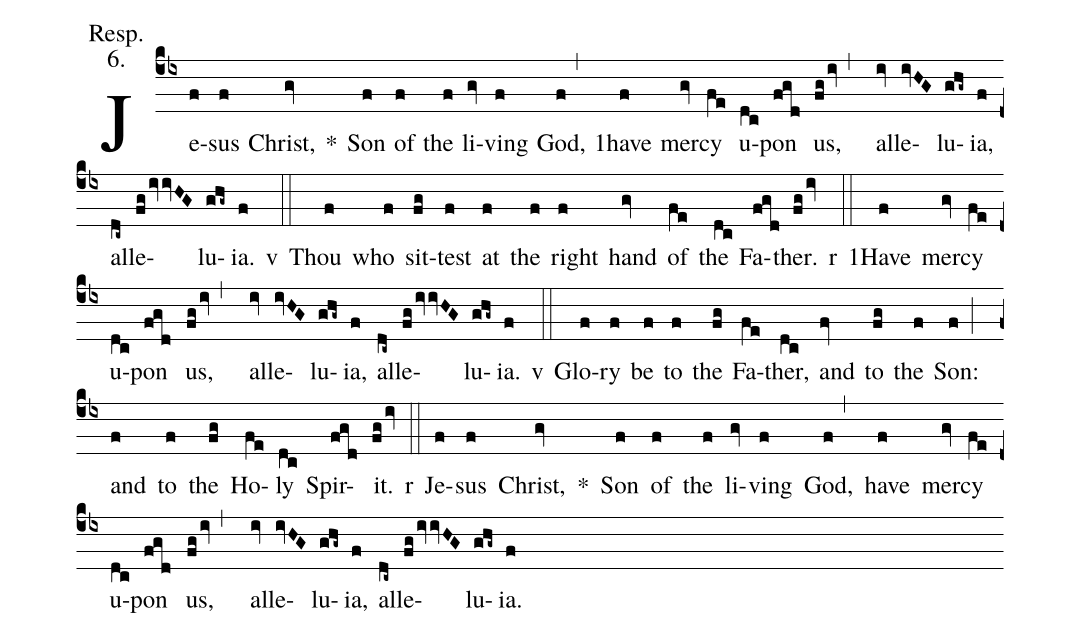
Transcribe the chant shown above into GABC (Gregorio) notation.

annotation: Resp.;
annotation: 6.;
%%
(cb4) Je(f)sus(f) Christ,(gv) <sp>*</sp>() Son(f) of(f) the(f) li(gv)ving(f) God,(f,) <sp>1</sp>have(f) mer(gv)cy(fe) u(dc)pon(fgd) us,(fgiv,) al(iv)le(ivHG)lu(ghg~)ia,(f) al(dc~)le(fgivvHG)lu(ghg~)ia.(f)

<sp>v</sp>(::) Thou(f) who(f) sit(fg)test(f) at(f) the(f) right(f) hand(gv) of(fe) the(dc) Fa(fgd)ther.(fgiv)

<sp>r</sp>(::) <sp>1</sp>Have(f) mer(gv)cy(fe) u(dc)pon(fgd) us,(fgiv,) al(iv)le(ivHG)lu(ghg~)ia,(f) al(dc~)le(fgivvHG)lu(ghg~)ia.(f)

<sp>v</sp>(::) Glo(f)ry(f) be(f) to(f) the(fg) Fa(fe)ther,(dc) and(fv) to(fg) the(f) Son:(f;) and(f) to(f) the(fg) Ho(fe)ly(dc) Spir(fgd)it.(fgiv)

<sp>r</sp>(::) Je(f)sus(f) Christ,(gv) <sp>*</sp>() Son(f) of(f) the(f) li(gv)ving(f) God,(f,) have(f) mer(gv)cy(fe) u(dc)pon(fgd) us,(fgiv,) al(iv)le(ivHG)lu(ghg~)ia,(f) al(dc~)le(fgivvHG)lu(ghg~)ia.(f)
